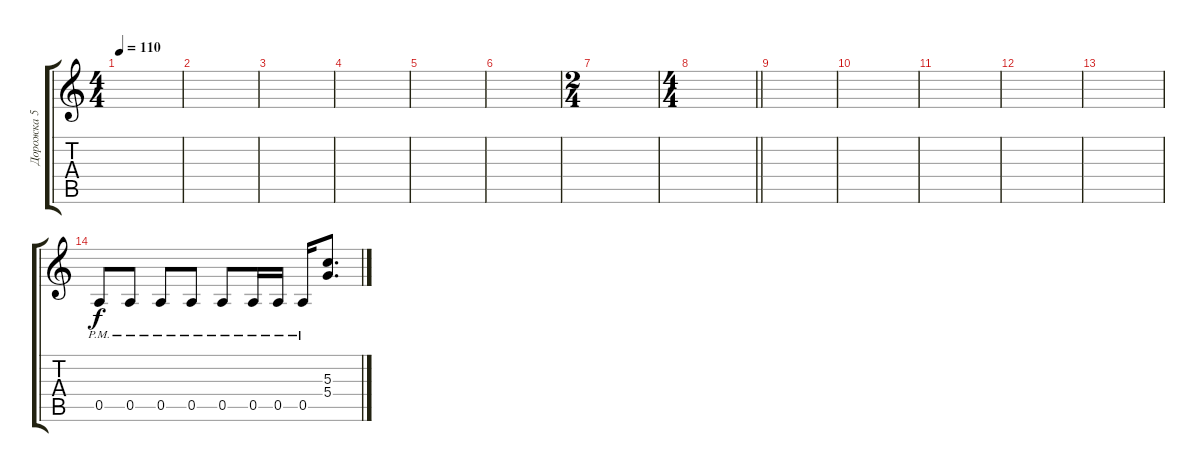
\track ("Дорожка 5" "Дорожка 5") {instrument distortionguitar}
\staff {score tabs}
\tuning (E4 B3 G3 D3 A2 E2) {hide}
\ts (4 4)
\tempo 110
\clef g2
\ks c
|
|
|
|
|
|
\ts (2 4)
|
\ts (4 4)
\barLineRight lightlight
|
|
|
|
|
|
0.5{pm}.8 0.5{pm}.8 0.5{pm}.8 0.5{pm}.8 0.5{pm}.8 0.5{pm}.16 0.5{pm}.16 0.5{pm}.16 (5.3 5.4).8{d}
